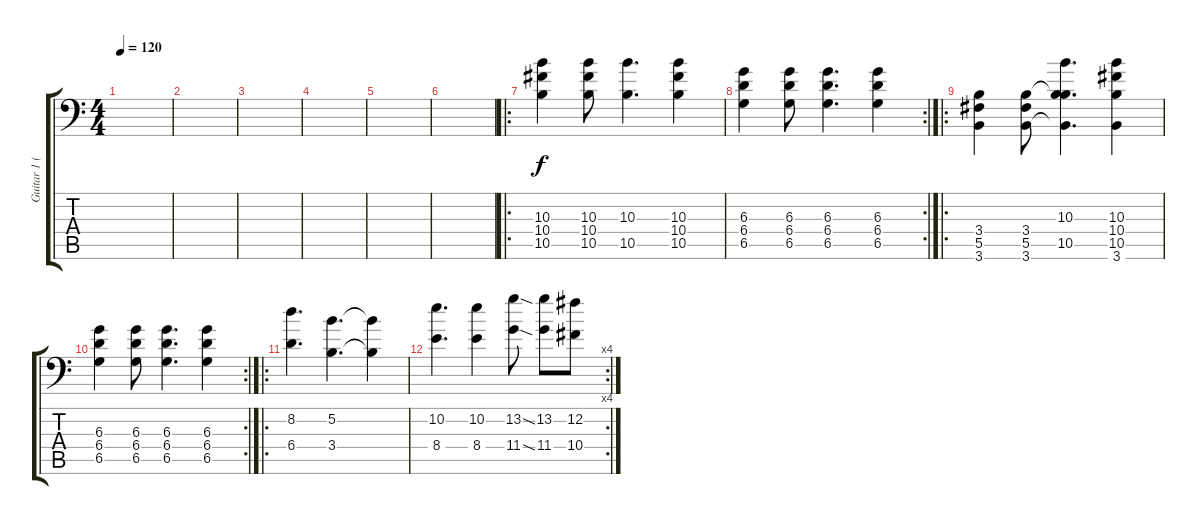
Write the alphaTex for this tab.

\track ("Guitar 1 (Overdriven)" "Guitar 1 (") {instrument overdrivenguitar}
\staff {score tabs}
\tuning (Bb3 Gb3 Db3 Ab2 Db2 Ab1) {hide}
\ts (4 4)
\tempo 120
\clef f4
\ks c
|
|
|
|
|
|
\ro
(10.3 10.4 10.5).4 (10.3 10.4 10.5).8 (10.3 10.5).4{d} (10.3 10.4 10.5).4 |
\rc 2
(6.3 6.4 6.5).4 (6.3 6.4 6.5).8 (6.3 6.4 6.5).4{d} (6.3 6.4 6.5).4 |
\ro
(3.4 5.5 3.6).4 (3.4 5.5 3.6).8 (10.3 3.4{t} 10.5 3.6{t}).4{d} (10.3 10.4 10.5 3.6).4 |
\rc 2
(6.3 6.4 6.5).4 (6.3 6.4 6.5).8 (6.3 6.4 6.5).4{d} (6.3 6.4 6.5).4 |
\ro
(8.2 6.4).4{d} (5.2 3.4).4{d} (5.2{t} 3.4{t}).4 |
\rc 4
(10.2 8.4).4{d} (10.2 8.4).4 (13.2{sod} 11.4{sod}).8 (13.2 11.4).8 (12.2 10.4).8
